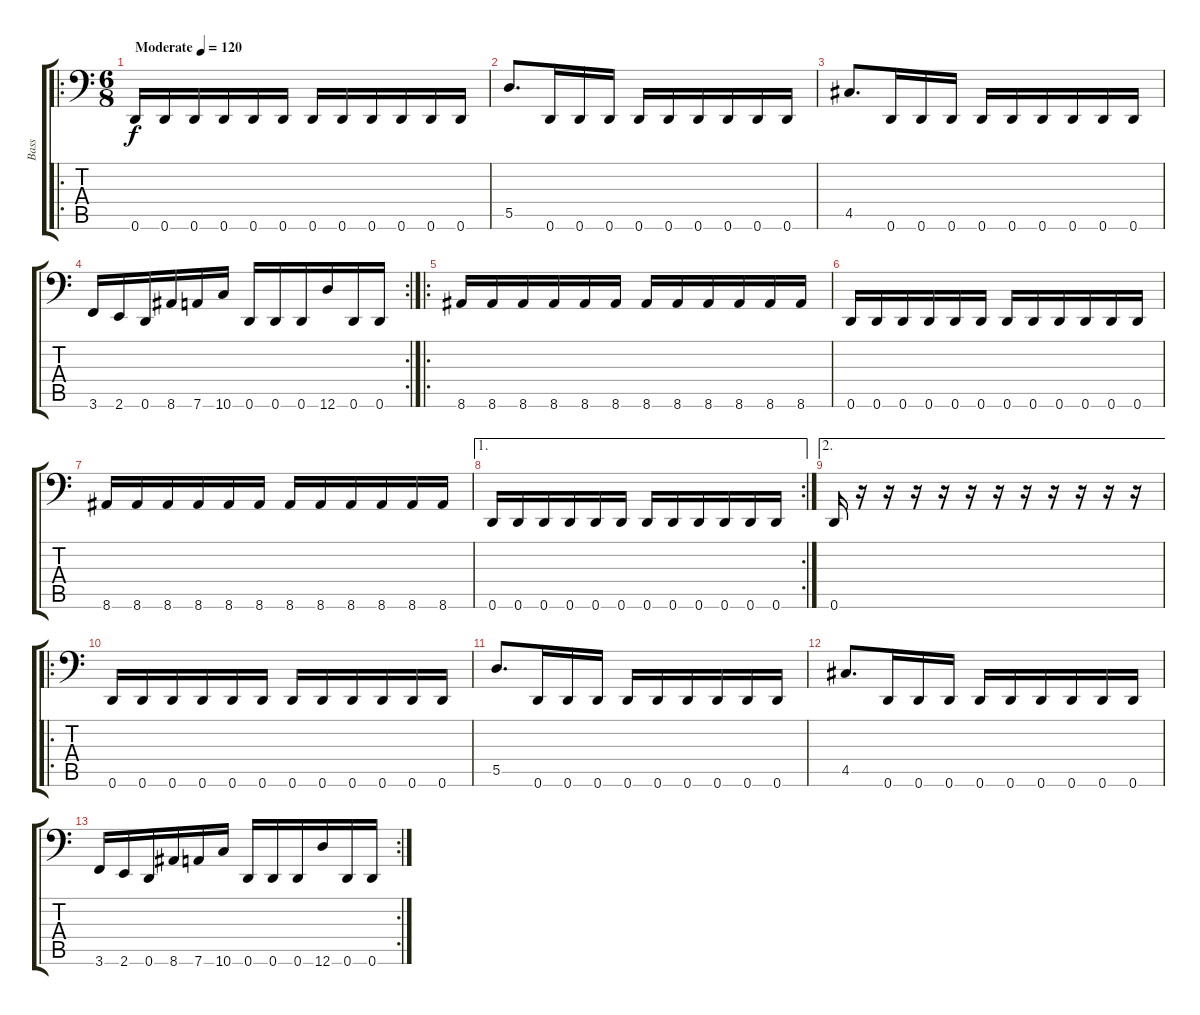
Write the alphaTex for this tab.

\track ("Bass" "Bass") {instrument electricbasspick}
\staff {score tabs}
\tuning (E3 B2 G2 D2 A1 D1) {hide}
\ro
\ts (6 8)
\tempo (120 "Moderate")
\clef f4
\ks c
0.6.16{dy f instrument electricbasspick} 0.6.16 0.6.16 0.6.16 0.6.16 0.6.16 0.6.16 0.6.16 0.6.16 0.6.16 0.6.16 0.6.16 |
5.5.8{d} 0.6.16 0.6.16 0.6.16 0.6.16 0.6.16 0.6.16 0.6.16 0.6.16 0.6.16 |
4.5.8{d} 0.6.16 0.6.16 0.6.16 0.6.16 0.6.16 0.6.16 0.6.16 0.6.16 0.6.16 |
\rc 2
3.6.16 2.6.16 0.6.16 8.6.16 7.6.16 10.6.16 0.6.16 0.6.16 0.6.16 12.6.16 0.6.16 0.6.16 |
\ro
8.6.16 8.6.16 8.6.16 8.6.16 8.6.16 8.6.16 8.6.16 8.6.16 8.6.16 8.6.16 8.6.16 8.6.16 |
0.6.16 0.6.16 0.6.16 0.6.16 0.6.16 0.6.16 0.6.16 0.6.16 0.6.16 0.6.16 0.6.16 0.6.16 |
8.6.16 8.6.16 8.6.16 8.6.16 8.6.16 8.6.16 8.6.16 8.6.16 8.6.16 8.6.16 8.6.16 8.6.16 |
\ae 1
\rc 2
0.6.16 0.6.16 0.6.16 0.6.16 0.6.16 0.6.16 0.6.16 0.6.16 0.6.16 0.6.16 0.6.16 0.6.16 |
\ae 2
0.6.16 r.16 r.16 r.16 r.16 r.16 r.16 r.16 r.16 r.16 r.16 r.16 |
\ro
0.6.16 0.6.16 0.6.16 0.6.16 0.6.16 0.6.16 0.6.16 0.6.16 0.6.16 0.6.16 0.6.16 0.6.16 |
5.5.8{d} 0.6.16 0.6.16 0.6.16 0.6.16 0.6.16 0.6.16 0.6.16 0.6.16 0.6.16 |
4.5.8{d} 0.6.16 0.6.16 0.6.16 0.6.16 0.6.16 0.6.16 0.6.16 0.6.16 0.6.16 |
\rc 2
3.6.16 2.6.16 0.6.16 8.6.16 7.6.16 10.6.16 0.6.16 0.6.16 0.6.16 12.6.16 0.6.16 0.6.16
